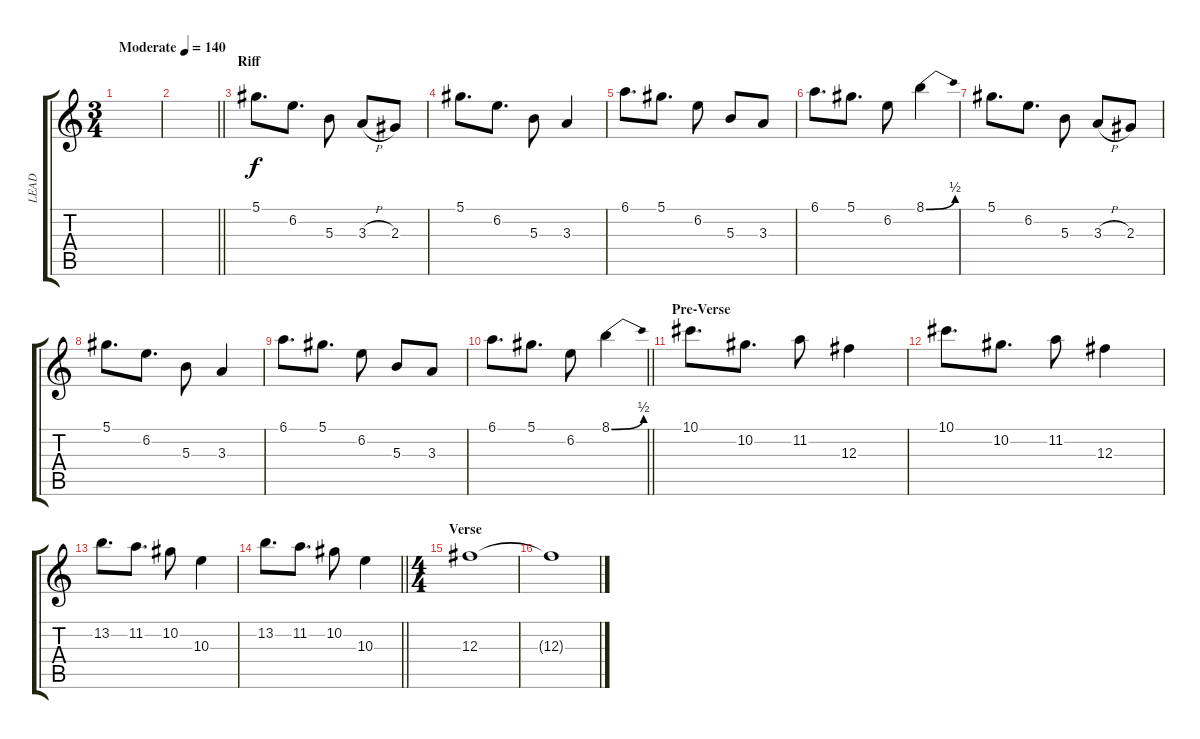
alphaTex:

\track ("LEAD" "LEAD") {instrument overdrivenguitar}
\staff {score tabs}
\tuning (Eb4 Bb3 Gb3 Db3 Ab2 Db2) {hide}
\ts (3 4)
\tempo (140 "Moderate")
\clef g2
\ks c
|
\barLineRight lightlight
|
\section ("" "Riff")
5.1.8{d} 6.2.8{d} 5.3.8 3.3{h}.8 2.3.8 |
5.1.8{d} 6.2.8{d} 5.3.8 3.3.4 |
6.1.8{d} 5.1.8{d} 6.2.8 5.3.8 3.3.8 |
6.1.8{d} 5.1.8{d} 6.2.8 8.1{be (bend 0 0 60 2)}.4 |
5.1.8{d} 6.2.8{d} 5.3.8 3.3{h}.8 2.3.8 |
5.1.8{d} 6.2.8{d} 5.3.8 3.3.4 |
6.1.8{d} 5.1.8{d} 6.2.8 5.3.8 3.3.8 |
\barLineRight lightlight
6.1.8{d} 5.1.8{d} 6.2.8 8.1{be (bend 0 0 60 2)}.4 |
\section ("" "Pre-Verse")
10.1.8{d} 10.2.8{d} 11.2.8 12.3.4 |
10.1.8{d} 10.2.8{d} 11.2.8 12.3.4 |
13.2.8{d} 11.2.8{d} 10.2.8 10.3.4 |
\barLineRight lightlight
13.2.8{d} 11.2.8{d} 10.2.8 10.3.4 |
\ts (4 4)
\section ("" "Verse")
12.3.1 |
12.3{t}.1
